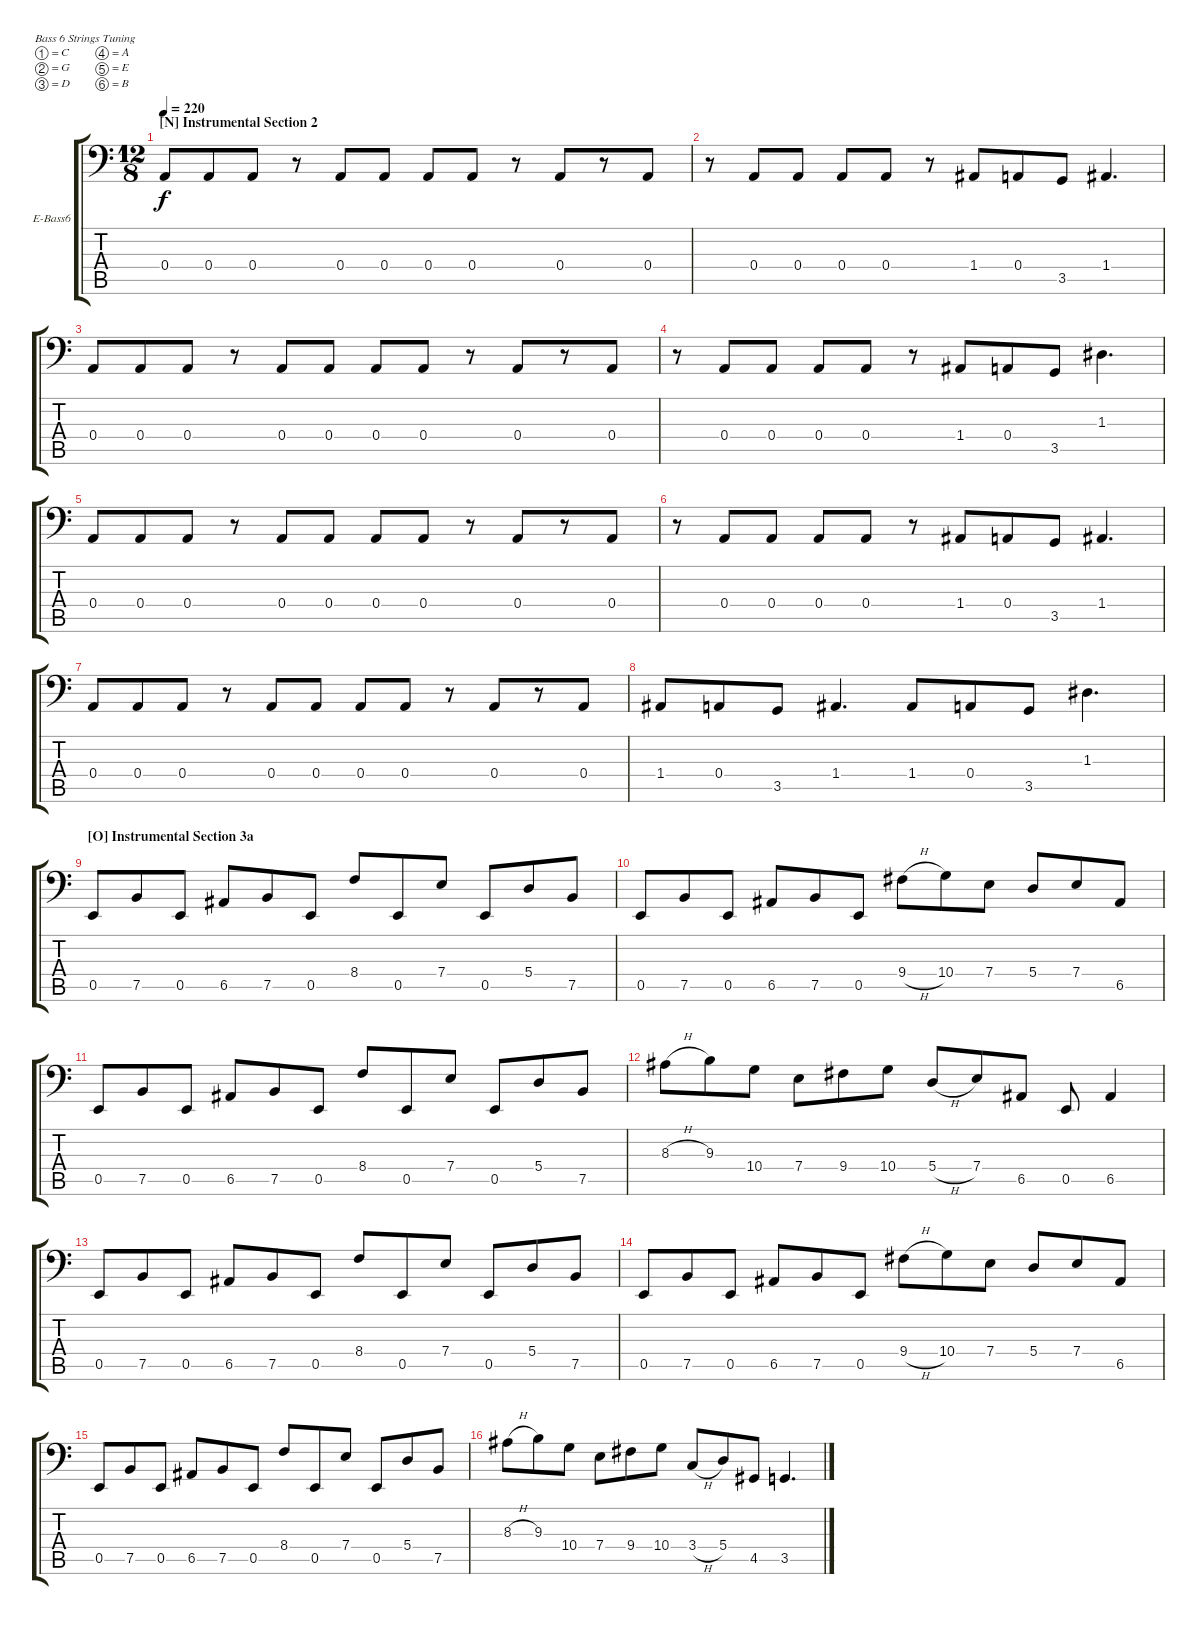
\defaultSystemsLayout 4
\bracketExtendMode groupsimilarinstruments
\firstSystemTrackNameOrientation horizontal
\otherSystemsTrackNameOrientation horizontal
\track ("Electric Bass" "E-Bass6") {instrument electricbassfinger}
\staff {score tabs}
\tuning (C3 G2 D2 A1 E1 B0)
\ts (12 8)
\section ("N" "Instrumental Section 2")
\tempo 220
\clef f4
\ks c
0.4.8{dy f} 0.4.8 0.4.8 r.8 0.4.8 0.4.8 0.4.8 0.4.8 r.8 0.4.8 r.8 0.4.8 |
r.8 0.4.8 0.4.8 0.4.8 0.4.8 r.8 1.4.8 0.4.8 3.5.8 1.4.4{d} |
0.4.8 0.4.8 0.4.8 r.8 0.4.8 0.4.8 0.4.8 0.4.8 r.8 0.4.8 r.8 0.4.8 |
r.8 0.4.8 0.4.8 0.4.8 0.4.8 r.8 1.4.8 0.4.8 3.5.8 1.3.4{d} |
0.4.8 0.4.8 0.4.8 r.8 0.4.8 0.4.8 0.4.8 0.4.8 r.8 0.4.8 r.8 0.4.8 |
r.8 0.4.8 0.4.8 0.4.8 0.4.8 r.8 1.4.8 0.4.8 3.5.8 1.4.4{d} |
0.4.8 0.4.8 0.4.8 r.8 0.4.8 0.4.8 0.4.8 0.4.8 r.8 0.4.8 r.8 0.4.8 |
1.4.8 0.4.8 3.5.8 1.4.4{d} 1.4.8 0.4.8 3.5.8 1.3.4{d} |
\section ("O" "Instrumental Section 3a")
0.5.8 7.5.8 0.5.8 6.5.8 7.5.8 0.5.8 8.4.8 0.5.8 7.4.8 0.5.8 5.4.8 7.5.8 |
0.5.8 7.5.8 0.5.8 6.5.8 7.5.8 0.5.8 9.4{h}.8 10.4.8 7.4.8 5.4.8 7.4.8 6.5.8 |
0.5.8 7.5.8 0.5.8 6.5.8 7.5.8 0.5.8 8.4.8 0.5.8 7.4.8 0.5.8 5.4.8 7.5.8 |
8.3{h}.8 9.3.8 10.4.8 7.4.8 9.4.8 10.4.8 5.4{h}.8 7.4.8 6.5.8 0.5.8 6.5.4 |
0.5.8 7.5.8 0.5.8 6.5.8 7.5.8 0.5.8 8.4.8 0.5.8 7.4.8 0.5.8 5.4.8 7.5.8 |
0.5.8 7.5.8 0.5.8 6.5.8 7.5.8 0.5.8 9.4{h}.8 10.4.8 7.4.8 5.4.8 7.4.8 6.5.8 |
0.5.8 7.5.8 0.5.8 6.5.8 7.5.8 0.5.8 8.4.8 0.5.8 7.4.8 0.5.8 5.4.8 7.5.8 |
8.3{h}.8 9.3.8 10.4.8 7.4.8 9.4.8 10.4.8 3.4{h}.8 5.4.8 4.5.8 3.5.4{d}
